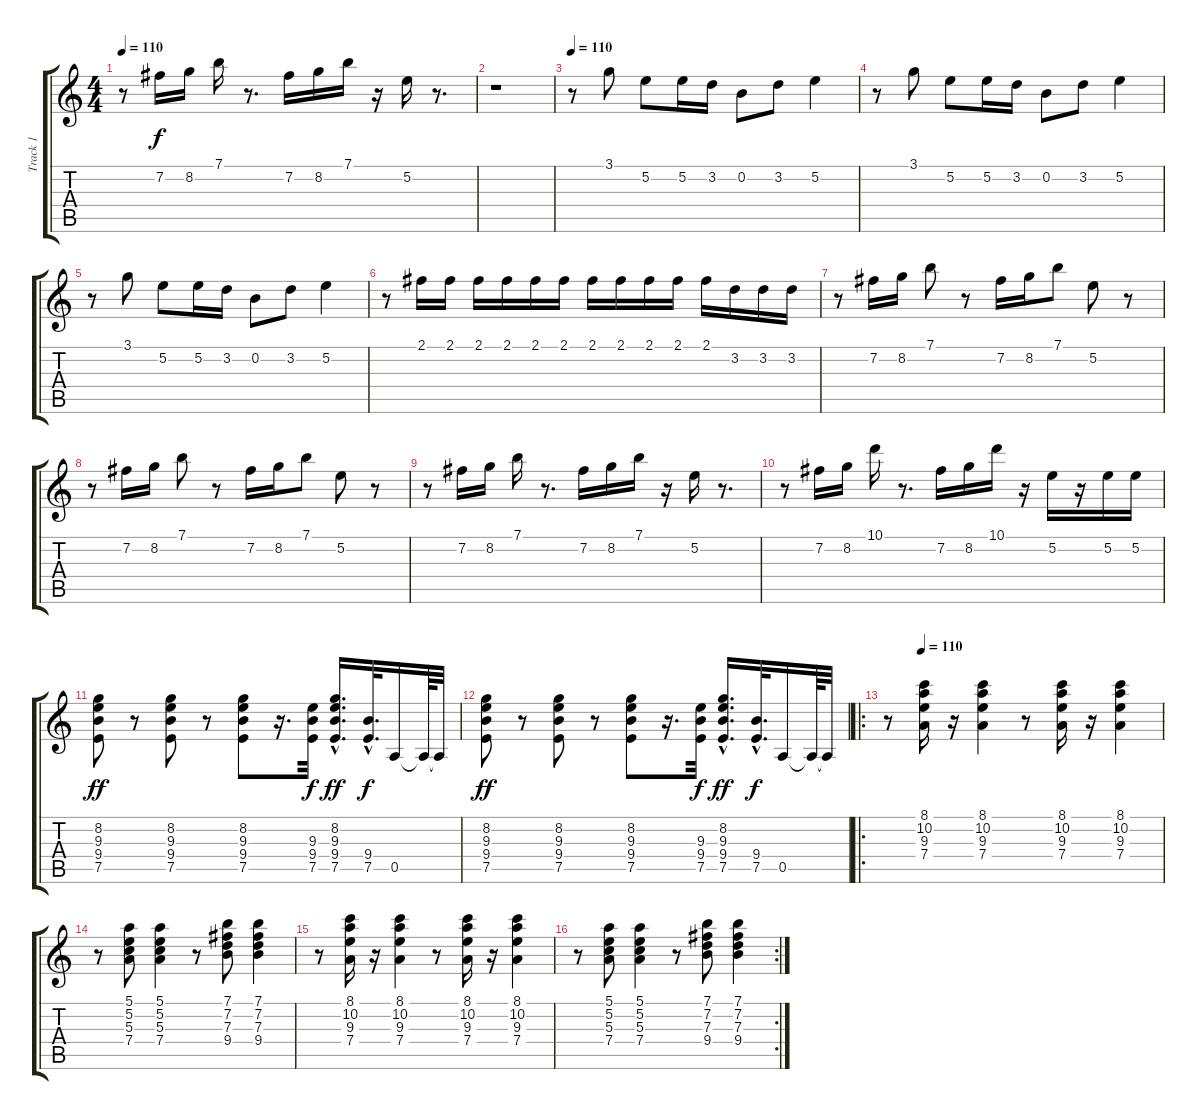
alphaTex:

\track ("Track 1" "Track 1") {instrument overdrivenguitar}
\staff {score tabs}
\tuning (E4 B3 G3 D3 A2 E2) {hide}
\ts (4 4)
\tempo 110
\clef g2
\ks c
r.8{dy f} 7.2.16 8.2.16 7.1.16 r.8{d} 7.2.16 8.2.16 7.1.16 r.16 5.2.16 r.8{d} |
r.1 |
\tempo 110
r.8 3.1.8 5.2.8 5.2.16 3.2.16 0.2.8 3.2.8 5.2.4 |
r.8 3.1.8 5.2.8 5.2.16 3.2.16 0.2.8 3.2.8 5.2.4 |
r.8 3.1.8 5.2.8 5.2.16 3.2.16 0.2.8 3.2.8 5.2.4 |
r.8 2.1.16 2.1.16 2.1.16 2.1.16 2.1.16 2.1.16 2.1.16 2.1.16 2.1.16 2.1.16 2.1.16 3.2.16 3.2.16 3.2.16 |
r.8 7.2.16 8.2.16 7.1.8 r.8 7.2.16 8.2.16 7.1.8 5.2.8 r.8 |
r.8 7.2.16 8.2.16 7.1.8 r.8 7.2.16 8.2.16 7.1.8 5.2.8 r.8 |
r.8 7.2.16 8.2.16 7.1.16 r.8{d} 7.2.16 8.2.16 7.1.16 r.16 5.2.16 r.8{d} |
r.8 7.2.16 8.2.16 10.1.16 r.8{d} 7.2.16 8.2.16 10.1.16 r.16 5.2.16 r.16 5.2.16 5.2.16 |
(8.2 9.3 9.4 7.5).8{dy ff} r.8 (8.2 9.3 9.4 7.5).8 r.8 (8.2 9.3 9.4 7.5).8 r.16{d} (9.3 9.4 7.5).32{dy f} (8.2{hac} 9.3{hac} 9.4{hac} 7.5{hac}).16{d dy ff} (9.4{hac} 7.5{hac}).32{d dy f} 0.5.16 0.5{t}.64 0.5{t}.32 |
(8.2 9.3 9.4 7.5).8{dy ff} r.8 (8.2 9.3 9.4 7.5).8 r.8 (8.2 9.3 9.4 7.5).8 r.16{d} (9.3 9.4 7.5).32{dy f} (8.2{hac} 9.3{hac} 9.4{hac} 7.5{hac}).16{d dy ff} (9.4{hac} 7.5{hac}).32{d dy f} 0.5.16 0.5{t}.64 0.5{t}.32 |
\ro
\tempo (110 0.125)
r.8 (8.1 10.2 9.3 7.4).16{instrument distortionguitar} r.16 (8.1 10.2 9.3 7.4).4 r.8 (8.1 10.2 9.3 7.4).16 r.16 (8.1 10.2 9.3 7.4).4 |
r.8 (5.1 5.2 5.3 7.4).8 (5.1 5.2 5.3 7.4).4 r.8 (7.1 7.2 7.3 9.4).8 (7.1 7.2 7.3 9.4).4 |
r.8 (8.1 10.2 9.3 7.4).16 r.16 (8.1 10.2 9.3 7.4).4 r.8 (8.1 10.2 9.3 7.4).16 r.16 (8.1 10.2 9.3 7.4).4 |
\rc 2
r.8 (5.1 5.2 5.3 7.4).8 (5.1 5.2 5.3 7.4).4 r.8 (7.1 7.2 7.3 9.4).8 (7.1 7.2 7.3 9.4).4
